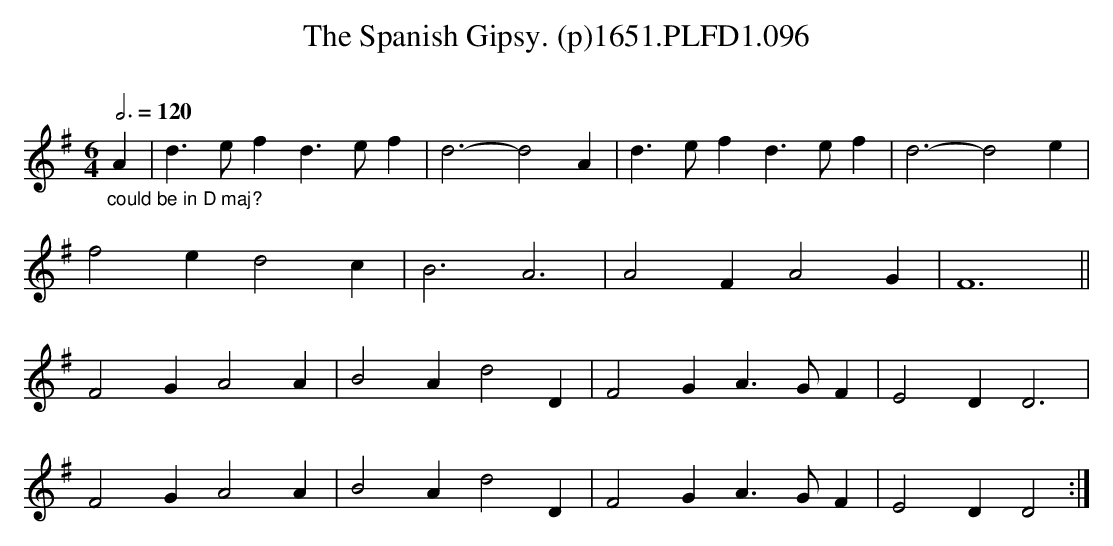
X:1
T:Spanish Gipsy. (p)1651.PLFD1.096, The
M:6/4
L:1/4
Q:3/4=120
O:
K:Dmix
"_could be in D maj?"A|d>efd>ef|d3-d2A|d>efd>ef|d3-d2e|
f2ed2c|B3A3|A2FA2G|F6||
F2GA2A|B2Ad2D|F2GA>GF|E2DD3|
F2GA2A|B2Ad2D|F2GA>GF|E2DD2:|
